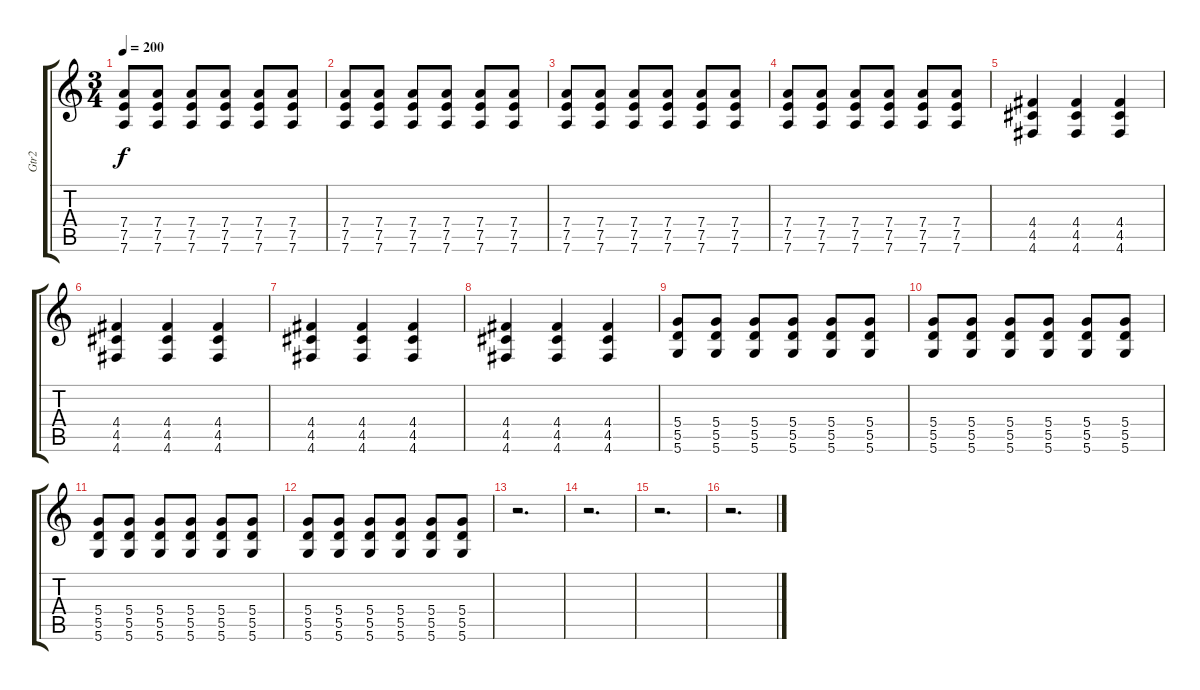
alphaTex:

\track ("Gtr2" "Gtr2") {instrument distortionguitar}
\staff {score tabs}
\tuning (E4 B3 G3 D3 A2 D2) {hide}
\ts (3 4)
\tempo 200
\clef g2
\ks c
(7.4 7.5 7.6).8{dy f} (7.4 7.5 7.6).8 (7.4 7.5 7.6).8 (7.4 7.5 7.6).8 (7.4 7.5 7.6).8 (7.4 7.5 7.6).8 |
(7.4 7.5 7.6).8 (7.4 7.5 7.6).8 (7.4 7.5 7.6).8 (7.4 7.5 7.6).8 (7.4 7.5 7.6).8 (7.4 7.5 7.6).8 |
(7.4 7.5 7.6).8 (7.4 7.5 7.6).8 (7.4 7.5 7.6).8 (7.4 7.5 7.6).8 (7.4 7.5 7.6).8 (7.4 7.5 7.6).8 |
(7.4 7.5 7.6).8 (7.4 7.5 7.6).8 (7.4 7.5 7.6).8 (7.4 7.5 7.6).8 (7.4 7.5 7.6).8 (7.4 7.5 7.6).8 |
(4.4 4.5 4.6).4 (4.4 4.5 4.6).4 (4.4 4.5 4.6).4 |
(4.4 4.5 4.6).4 (4.4 4.5 4.6).4 (4.4 4.5 4.6).4 |
(4.4 4.5 4.6).4 (4.4 4.5 4.6).4 (4.4 4.5 4.6).4 |
(4.4 4.5 4.6).4 (4.4 4.5 4.6).4 (4.4 4.5 4.6).4 |
(5.4 5.5 5.6).8 (5.4 5.5 5.6).8 (5.4 5.5 5.6).8 (5.4 5.5 5.6).8 (5.4 5.5 5.6).8 (5.4 5.5 5.6).8 |
(5.4 5.5 5.6).8 (5.4 5.5 5.6).8 (5.4 5.5 5.6).8 (5.4 5.5 5.6).8 (5.4 5.5 5.6).8 (5.4 5.5 5.6).8 |
(5.4 5.5 5.6).8 (5.4 5.5 5.6).8 (5.4 5.5 5.6).8 (5.4 5.5 5.6).8 (5.4 5.5 5.6).8 (5.4 5.5 5.6).8 |
(5.4 5.5 5.6).8 (5.4 5.5 5.6).8 (5.4 5.5 5.6).8 (5.4 5.5 5.6).8 (5.4 5.5 5.6).8 (5.4 5.5 5.6).8 |
r.2{d} |
r.2{d} |
r.2{d} |
r.2{d}
